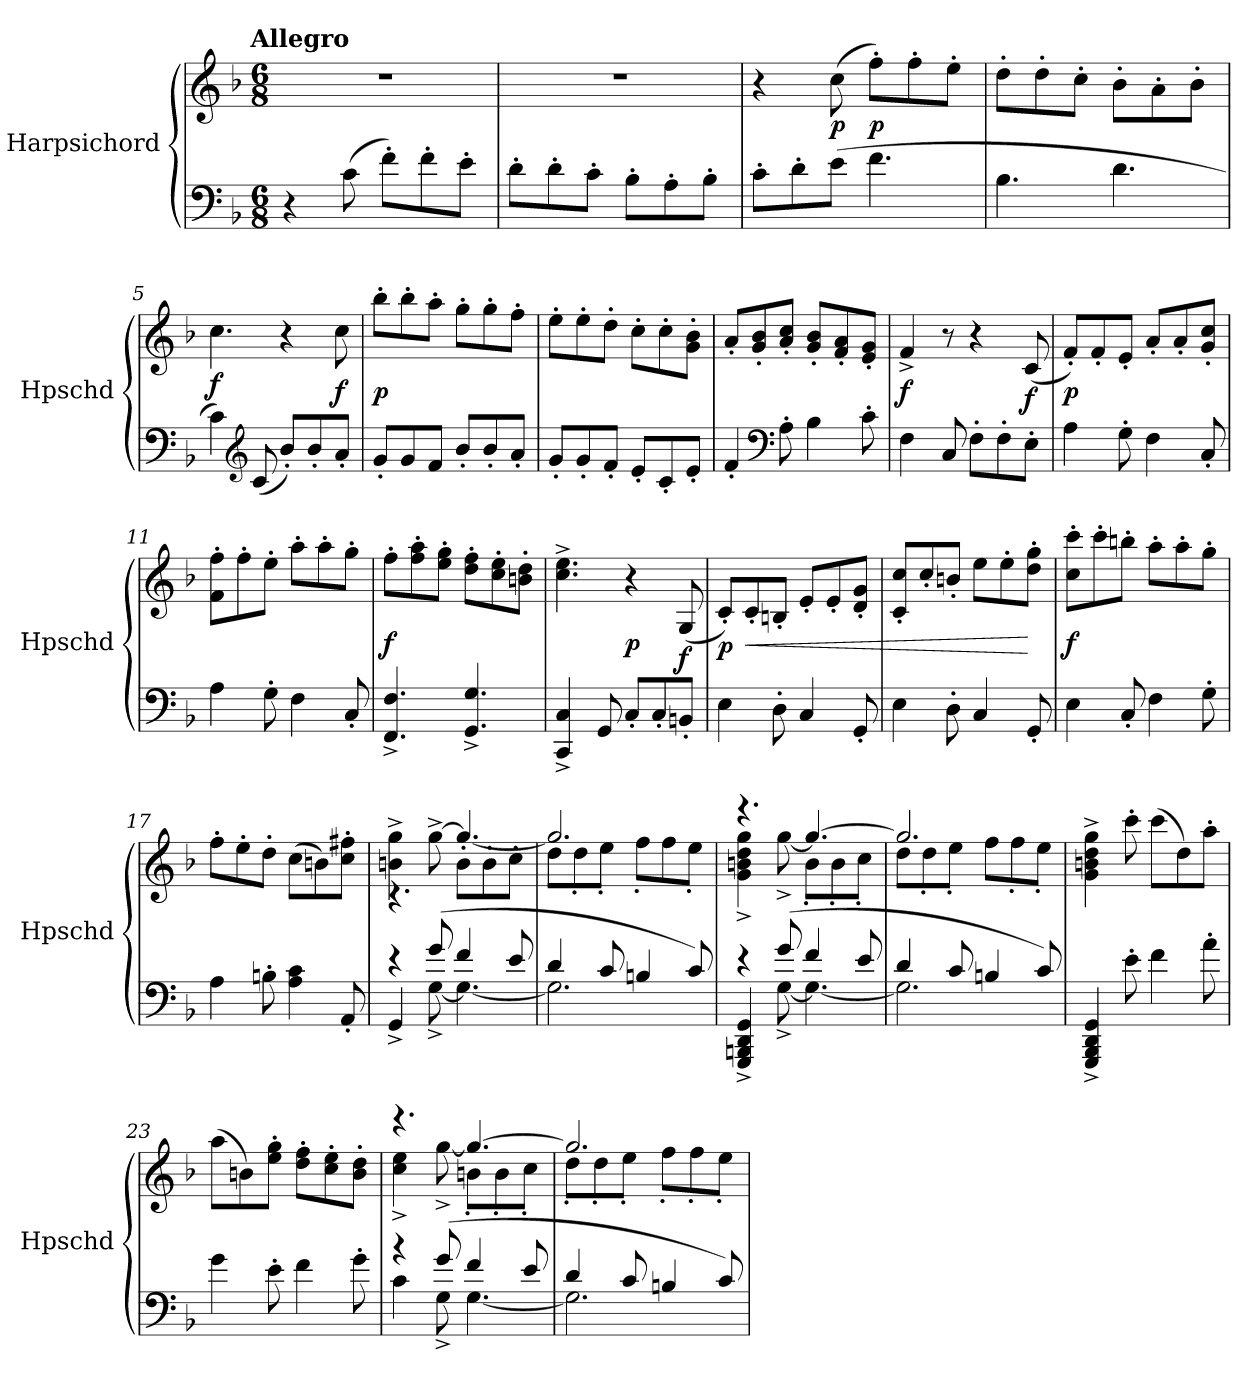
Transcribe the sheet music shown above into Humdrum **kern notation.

**kern	**kern	**dynam
*part1	*part1	*part1
*staff2	*staff1	*staff1/2
*I"Harpsichord	*	*
*I'Hpschd	*	*
*clefF4	*clefG2	*
*k[b-]	*k[b-]	*
*F:	*F:	*
!!LO:TX:omd:t=Allegro
*M6/8	*M6/8	*
*MM198	*MM198	*
=1	=1	=1
4r	2.r	.
(8c\	.	.
8f'\L)	.	.
8f'\	.	.
8e'\J	.	.
=2	=2	=2
8d'\L	2.r	.
8d'\	.	.
8c'\J	.	.
8B-'\L	.	.
8A'\	.	.
8B-'\J	.	.
=3	=3	=3
8c'\L	4r	.
8d'\	.	.
(8e\J	(8cc\	p
4.f\	8ff'\L)	p
.	8ff'\	.
.	8ee'\J	.
=4	=4	=4
4.B-\	8dd'\L	.
.	8dd'\	.
.	8cc'\J	.
4.d\	8b-'\L	.
.	8a'\	.
.	8b-'\J	.
=5	=5	=5
4c\)	4.cc\	f
*clefG2	*	*
(8c/	.	.
8b-'/L)	4r	.
8b-'/	.	.
8a'/J	8cc\	f
=6	=6	=6
8g'/L	8bb-'\L	p
8g/	8bb-'\	.
8f/J	8aa'\J	.
8b-'/L	8gg'\L	.
8b-'/	8gg'\	.
8a'/J	8ff'\J	.
=7	=7	=7
8g'/L	8ee'\L	.
8g'/	8ee'\	.
8f'/J	8dd'\J	.
8e'/L	8cc'\L	.
8c'/	8cc'\	.
8e'/J	8g'\ 8b-'\J	.
=8	=8	=8
4f'/	8a'/L	.
.	8g'/ 8b-'/	.
*clefF4	*	*
8A'\	8a'/ 8cc'/J	.
4B-\	8g'/ 8b-'/L	.
.	8f'/ 8a'/	.
8c'\	8e'/ 8g'/J	.
=9	=9	=9
4F\	4f^/	f
8C/	8r	.
8F'\L	4r	.
8F'\	.	.
8E'\J	(8c/	f
=10	=10	=10
4A\	8f'/L)	p
.	8f'/	.
8G'\	8e'/J	.
4F\	8a'/L	.
.	8a'/	.
8C'/	8g'/ 8cc'/J	.
=11	=11	=11
4A\	8f'\ 8ff'\L	.
.	8ff'\	.
8G'\	8ee'\J	.
4F\	8aa'\L	.
.	8aa'\	.
8C'/	8gg'\J	.
=12	=12	=12
4.FF^/ 4.F^/	8ff'\L	f
.	8ff'\ 8aa'\	.
.	8ee'\ 8gg'\J	.
4.GG^/ 4.G^/	8dd'\ 8ff'\L	.
.	8cc'\ 8ee'\	.
.	8bn'\ 8dd'\J	.
=13	=13	=13
4CC^/ 4C^/	4.cc^\ 4.ee^\	.
8GG/	.	.
8C'/L	4r	p
8C'/	.	.
8BBn'/J	(8G/	f
=14	=14	=14
4E\	8c'/L)	p
.	8c'/	<
8D'\	8Bn'/J	.
4C/	8e'/L	.
.	8e'/	.
8GG'/	8d'/ 8g'/J	.
=15	=15	=15
4E\	8c'/ 8cc'/L	.
.	8cc'/	.
8D'\	8bn'/J	.
4C/	8ee\L	.
.	8ee'\	.
8GG'/	8dd'\ 8gg'\J	[
=16	=16	=16
4E\	8cc'\ 8ccc'\L	f
.	8ccc'\	.
8C'/	8bbn'\J	.
4F\	8aa'\L	.
.	8aa'\	.
8G'\	8gg'\J	.
=17	=17	=17
4A\	8ff'\L	.
.	8ee'\	.
8Bn'\	8dd'\J	.
4A\ 4c\	(8cc\L	.
.	8bn\)	.
8AA'/	8cc'\ 8ff#X'\J	.
=18	=18	=18
*^	*^	*
4r	4GG^/	4bn^\ 4gg^\	4.r	.
(8g/	[8G^\	[8gg^\	.	.
4f/	4.G\_	8b'\L	4.gg/_	.
.	.	8b'\	.	.
8e/	.	8cc'\J	.	.
=19	=19	=19	=19	=19
4d/	2.G\]	2.gg/]	8dd\L	.
.	.	.	8dd'\	.
8c/	.	.	8ee'\J	.
4Bn/	.	.	8ff'\L	.
.	.	.	8ff\	.
8c/)	.	.	8ee'\J	.
=20	=20	=20	=20	=20
4r	4GGG^/ 4BBBn^/ 4DD^/ 4GG^/	4.r	4g^\ 4bn^\ 4dd^\ 4gg^\	.
(8g/	[8G^\	.	[8gg^\	.
4f/	4.G\_	4.gg/_	8b'\L	.
.	.	.	8b'\	.
8e/	.	.	8cc'\J	.
=21	=21	=21	=21	=21
4d/	2.G\]	2.gg/]	8dd\L	.
.	.	.	8dd'\	.
8c/	.	.	8ee'\J	.
4Bn/	.	.	8ff\L	.
.	.	.	8ff'\	.
8c/)	.	.	8ee'\J	.
*v	*v	*	*	*
*	*v	*v	*
=22	=22	=22
4GGG^/ 4BBB-^/ 4DD^/ 4GG^/	4g^\ 4bn^\ 4dd^\ 4gg^\	.
8e'\	8ccc'\	.
4f\	(8ccc\L	.
.	8dd\)	.
8a'\	8aa'\J	.
=23	=23	=23
4g\	(8aa\L	.
.	8bn\)	.
8e'\	8ee'\ 8gg'\J	.
4f\	8dd'\ 8ff'\L	.
.	8cc'\ 8ee'\	.
8g'\	8b'\ 8dd'\J	.
=24	=24	=24
*^	*^	*
4r	4c\	4.r	4cc^\ 4ee^\	.
(8g/	8G^\	.	[8gg^\	.
4f/	[4.G\	4.gg/_	8bn'\L	.
.	.	.	8b'\	.
8e/	.	.	8cc'\J	.
=25	=25	=25	=25	=25
4d/	2.G\]	2.gg/]	8dd'\L	.
.	.	.	8dd'\	.
8c/	.	.	8ee'\J	.
4Bn/	.	.	8ff'\L	.
.	.	.	8ff'\	.
8c/)	.	.	8ee'\J	.
*v	*v	*	*	*
*	*v	*v	*
=	=	=
*-	*-	*-
